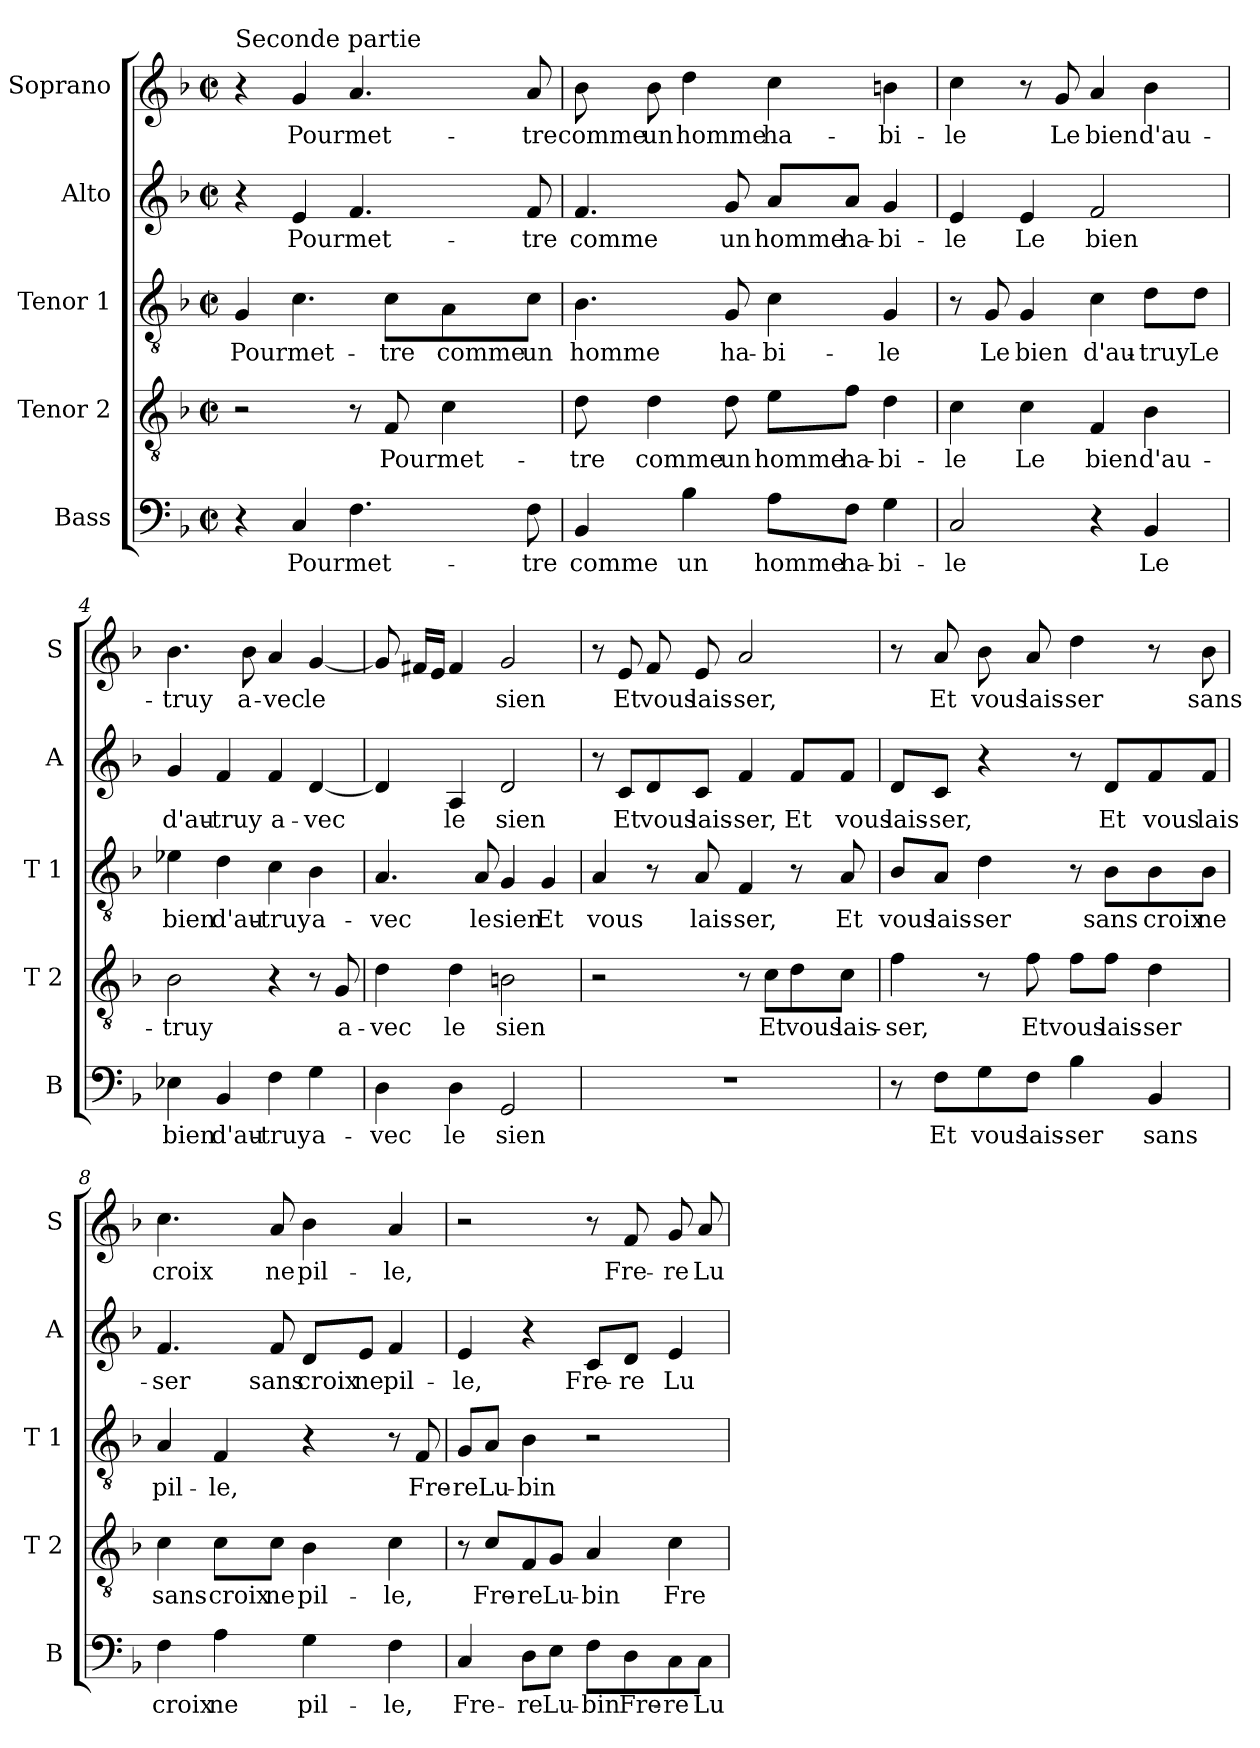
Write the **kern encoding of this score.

**kern	**text	**kern	**text	**kern	**text	**kern	**text	**kern	**text
*part5	*part5	*part4	*part4	*part3	*part3	*part2	*part2	*part1	*part1
*staff5	*staff5	*staff4	*staff4	*staff3	*staff3	*staff2	*staff2	*staff1	*staff1
*I"Bass	*	*I"Tenor 2	*	*I"Tenor 1	*	*I"Alto	*	*I"Soprano	*
*I'B	*	*I'T 2	*	*I'T 1	*	*I'A	*	*I'S	*
*clefF4	*	*clefGv2	*	*clefGv2	*	*clefG2	*	*clefG2	*
*k[b-]	*	*k[b-]	*	*k[b-]	*	*k[b-]	*	*k[b-]	*
*F:	*	*F:	*	*F:	*	*F:	*	*F:	*
*M2/2	*	*M2/2	*	*M2/2	*	*M2/2	*	*M2/2	*
*met(c|)	*	*met(c|)	*	*met(c|)	*	*met(c|)	*	*met(c|)	*
=1	=1	=1	=1	=1	=1	=1	=1	=1	=1
!	!	!	!	!	!	!	!	!LO:TX:a:t=Seconde partie	!
!	!	!	!	!	!LO:LY:b	!	!	!	!
4r	.	2r	.	4G/	Pour	4r	.	4r	.
!	!LO:LY:b	!	!	!	!LO:LY:b	!	!LO:LY:b	!	!LO:LY:b
4C/	Pour	.	.	4.c\	met-	4e/	Pour	4g/	Pour
!	!LO:LY:b	!	!	!	!	!	!LO:LY:b	!	!LO:LY:b
4.F\	met-	8r	.	.	.	4.f/	met-	4.a/	met-
!	!	!	!LO:LY:b	!	!LO:LY:b	!	!	!	!
.	.	8F/	Pour	8c\L	-tre	.	.	.	.
!	!	!	!LO:LY:b	!	!LO:LY:b	!	!	!	!
.	.	4c\	met-	8A\	comme	.	.	.	.
!	!LO:LY:b	!	!	!	!LO:LY:b	!	!LO:LY:b	!	!LO:LY:b
8F\	-tre	.	.	8c\J	un	8f/	-tre	8a/	-tre
=2	=2	=2	=2	=2	=2	=2	=2	=2	=2
!	!LO:LY:b	!	!LO:LY:b	!	!LO:LY:b	!	!LO:LY:b	!	!LO:LY:b
4BB-/	comme	8d\	-tre	4.B-\	homme	4.f/	comme	8b-\	comme
!	!	!	!LO:LY:b	!	!	!	!	!	!LO:LY:b
.	.	4d\	comme	.	.	.	.	8b-\	un
!	!LO:LY:b	!	!	!	!	!	!	!	!LO:LY:b
4B-\	un	.	.	.	.	.	.	4dd\	homme
!	!	!	!LO:LY:b	!	!LO:LY:b	!	!LO:LY:b	!	!
.	.	8d\	un	8G/	ha-	8g/	un	.	.
!	!LO:LY:b	!	!LO:LY:b	!	!LO:LY:b	!	!LO:LY:b	!	!LO:LY:b
8A\L	homme	8e\L	homme	4c\	-bi-	8a/L	homme	4cc\	ha-
!	!LO:LY:b	!	!LO:LY:b	!	!	!	!LO:LY:b	!	!
8F\J	ha-	8f\J	ha-	.	.	8a/J	ha-	.	.
!	!LO:LY:b	!	!LO:LY:b	!	!LO:LY:b	!	!LO:LY:b	!	!LO:LY:b
4G\	-bi-	4d\	-bi-	4G/	-le	4g/	-bi-	4bn\	-bi-
=3	=3	=3	=3	=3	=3	=3	=3	=3	=3
!	!LO:LY:b	!	!LO:LY:b	!	!	!	!LO:LY:b	!	!LO:LY:b
2C/	-le	4c\	-le	8r	.	4e/	-le	4cc\	-le
!	!	!	!	!	!LO:LY:b	!	!	!	!
.	.	.	.	8G/	Le	.	.	.	.
!	!	!	!LO:LY:b	!	!LO:LY:b	!	!LO:LY:b	!	!
.	.	4c\	Le	4G/	bien	4e/	Le	8r	.
!	!	!	!	!	!	!	!	!	!LO:LY:b
.	.	.	.	.	.	.	.	8g/	Le
!	!	!	!LO:LY:b	!	!LO:LY:b	!	!LO:LY:b	!	!LO:LY:b
4r	.	4F/	bien	4c\	d'au-	2f/	bien	4a/	bien
!	!LO:LY:b	!	!LO:LY:b	!	!LO:LY:b	!	!	!	!LO:LY:b
4BB-/	Le	4B-\	d'au-	8d\L	-truy	.	.	4b-\	d'au-
!	!	!	!	!	!LO:LY:b	!	!	!	!
.	.	.	.	8d\J	Le	.	.	.	.
!!LO:LB:g=z
=4	=4	=4	=4	=4	=4	=4	=4	=4	=4
!	!LO:LY:b	!	!LO:LY:b	!	!LO:LY:b	!	!LO:LY:b	!	!LO:LY:b
4E-X\	bien	2B-\	-truy	4e-X\	bien	4g/	d'au-	4.b-\	-truy
!	!LO:LY:b	!	!	!	!LO:LY:b	!	!LO:LY:b	!	!
4BB-/	d'au-	.	.	4d\	d'au-	4f/	-truy	.	.
!	!	!	!	!	!	!	!	!	!LO:LY:b
.	.	.	.	.	.	.	.	8b-\	a-
!	!LO:LY:b	!	!	!	!LO:LY:b	!	!LO:LY:b	!	!LO:LY:b
4F\	-truy	4r	.	4c\	-truy	4f/	a-	4a/	-vec
!	!LO:LY:b	!	!	!	!LO:LY:b	!	!LO:LY:b	!	!LO:LY:b
4G\	a-	8r	.	4B-\	a-	[4d/	-vec	[4g/	le
!	!	!	!LO:LY:b	!	!	!	!	!	!
.	.	8G/	a-	.	.	.	.	.	.
=5	=5	=5	=5	=5	=5	=5	=5	=5	=5
!	!LO:LY:b	!	!LO:LY:b	!	!LO:LY:b	!	!	!	!
4D\	-vec	4d\	-vec	4.A/	-vec	4d/]	.	8g/]	.
.	.	.	.	.	.	.	.	16f#X/LL	.
.	.	.	.	.	.	.	.	16e/JJ	.
!	!LO:LY:b	!	!LO:LY:b	!	!	!	!LO:LY:b	!	!
4D\	le	4d\	le	.	.	4A/	le	4f#/	.
!	!	!	!	!	!LO:LY:b	!	!	!	!
.	.	.	.	8A/	le	.	.	.	.
!	!LO:LY:b	!	!LO:LY:b	!	!LO:LY:b	!	!LO:LY:b	!	!LO:LY:b
2GG/	sien	2Bn\	sien	4G/	sien	2d/	sien	2g/	sien
!	!	!	!	!	!LO:LY:b	!	!	!	!
.	.	.	.	4G/	Et	.	.	.	.
=6	=6	=6	=6	=6	=6	=6	=6	=6	=6
!	!	!	!	!	!LO:LY:b	!	!	!	!
1r	.	2r	.	4A/	vous	8r	.	8r	.
!	!	!	!	!	!	!	!LO:LY:b	!	!LO:LY:b
.	.	.	.	.	.	8c/L	Et	8e/	Et
!	!	!	!	!	!	!	!LO:LY:b	!	!LO:LY:b
.	.	.	.	8r	.	8d/	vous	8f/	vous
!	!	!	!	!	!LO:LY:b	!	!LO:LY:b	!	!LO:LY:b
.	.	.	.	8A/	lais-	8c/J	lais-	8e/	lais-
!	!	!	!	!	!LO:LY:b	!	!LO:LY:b	!	!LO:LY:b
.	.	8r	.	4F/	-ser,	4f/	-ser,	2a/	-ser,
!	!	!	!LO:LY:b	!	!	!	!	!	!
.	.	8c\L	Et	.	.	.	.	.	.
!	!	!	!LO:LY:b	!	!	!	!LO:LY:b	!	!
.	.	8d\	vous	8r	.	8f/L	Et	.	.
!	!	!	!LO:LY:b	!	!LO:LY:b	!	!LO:LY:b	!	!
.	.	8c\J	lais-	8A/	Et	8f/J	vous	.	.
=7	=7	=7	=7	=7	=7	=7	=7	=7	=7
!	!	!	!LO:LY:b	!	!LO:LY:b	!	!LO:LY:b	!	!
8r	.	4f\	-ser,	8B-/L	vous	8d/L	lais-	8r	.
!	!LO:LY:b	!	!	!	!LO:LY:b	!	!LO:LY:b	!	!LO:LY:b
8F\L	Et	.	.	8A/J	lais-	8c/J	-ser,	8a/	Et
!	!LO:LY:b	!	!	!	!LO:LY:b	!	!	!	!LO:LY:b
8G\	vous	8r	.	4d\	-ser	4r	.	8b-\	vous
!	!LO:LY:b	!	!LO:LY:b	!	!	!	!	!	!LO:LY:b
8F\J	lais-	8f\	Et	.	.	.	.	8a/	lais-
!	!LO:LY:b	!	!LO:LY:b	!	!	!	!	!	!LO:LY:b
4B-\	-ser	8f\L	vous	8r	.	8r	.	4dd\	-ser
!	!	!	!LO:LY:b	!	!LO:LY:b	!	!LO:LY:b	!	!
.	.	8f\J	lais-	8B-\L	sans	8d/L	Et	.	.
!	!LO:LY:b	!	!LO:LY:b	!	!LO:LY:b	!	!LO:LY:b	!	!
4BB-/	sans	4d\	-ser	8B-\	croix	8f/	vous	8r	.
!	!	!	!	!	!LO:LY:b	!	!LO:LY:b	!	!LO:LY:b
.	.	.	.	8B-\J	ne	8f/J	lais-	8b-\	sans
!!LO:PB:g=z
=8	=8	=8	=8	=8	=8	=8	=8	=8	=8
!	!LO:LY:b	!	!LO:LY:b	!	!LO:LY:b	!	!LO:LY:b	!	!LO:LY:b
4F\	croix	4c\	sans	4A/	pil-	4.f/	-ser	4.cc\	croix
!	!LO:LY:b	!	!LO:LY:b	!	!LO:LY:b	!	!	!	!
4A\	ne	8c\L	croix	4F/	-le,	.	.	.	.
!	!	!	!LO:LY:b	!	!	!	!LO:LY:b	!	!LO:LY:b
.	.	8c\J	ne	.	.	8f/	sans	8a/	ne
!	!LO:LY:b	!	!LO:LY:b	!	!	!	!LO:LY:b	!	!LO:LY:b
4G\	pil-	4B-\	pil-	4r	.	8d/L	croix	4b-\	pil-
!	!	!	!	!	!	!	!LO:LY:b	!	!
.	.	.	.	.	.	8e/J	ne	.	.
!	!LO:LY:b	!	!LO:LY:b	!	!	!	!LO:LY:b	!	!LO:LY:b
4F\	-le,	4c\	-le,	8r	.	4f/	pil-	4a/	-le,
!	!	!	!	!	!LO:LY:b	!	!	!	!
.	.	.	.	8F/	Fre-	.	.	.	.
=9	=9	=9	=9	=9	=9	=9	=9	=9	=9
!	!LO:LY:b	!	!	!	!LO:LY:b	!	!LO:LY:b	!	!
4C/	Fre-	8r	.	8G/L	-re	4e/	-le,	2r	.
!	!	!	!LO:LY:b	!	!LO:LY:b	!	!	!	!
.	.	8c/L	Fre-	8A/J	Lu-	.	.	.	.
!	!LO:LY:b	!	!LO:LY:b	!	!LO:LY:b	!	!	!	!
8D\L	-re	8F/	-re	4B-\	-bin	4r	.	.	.
!	!LO:LY:b	!	!LO:LY:b	!	!	!	!	!	!
8E\J	Lu-	8G/J	Lu-	.	.	.	.	.	.
!	!LO:LY:b	!	!LO:LY:b	!	!	!	!LO:LY:b	!	!
8F\L	-bin	4A/	-bin	2r	.	8c/L	Fre-	8r	.
!	!LO:LY:b	!	!	!	!	!	!LO:LY:b	!	!LO:LY:b
8D\	Fre-	.	.	.	.	8d/J	-re	8f/	Fre-
!	!LO:LY:b	!	!LO:LY:b	!	!	!	!LO:LY:b	!	!LO:LY:b
8C\	-re	4c\	Fre-	.	.	4e/	Lu-	8g/	-re
!	!LO:LY:b	!	!	!	!	!	!	!	!LO:LY:b
8C\J	Lu-	.	.	.	.	.	.	8a/	Lu-
=	=	=	=	=	=	=	=	=	=
*-	*-	*-	*-	*-	*-	*-	*-	*-	*-
